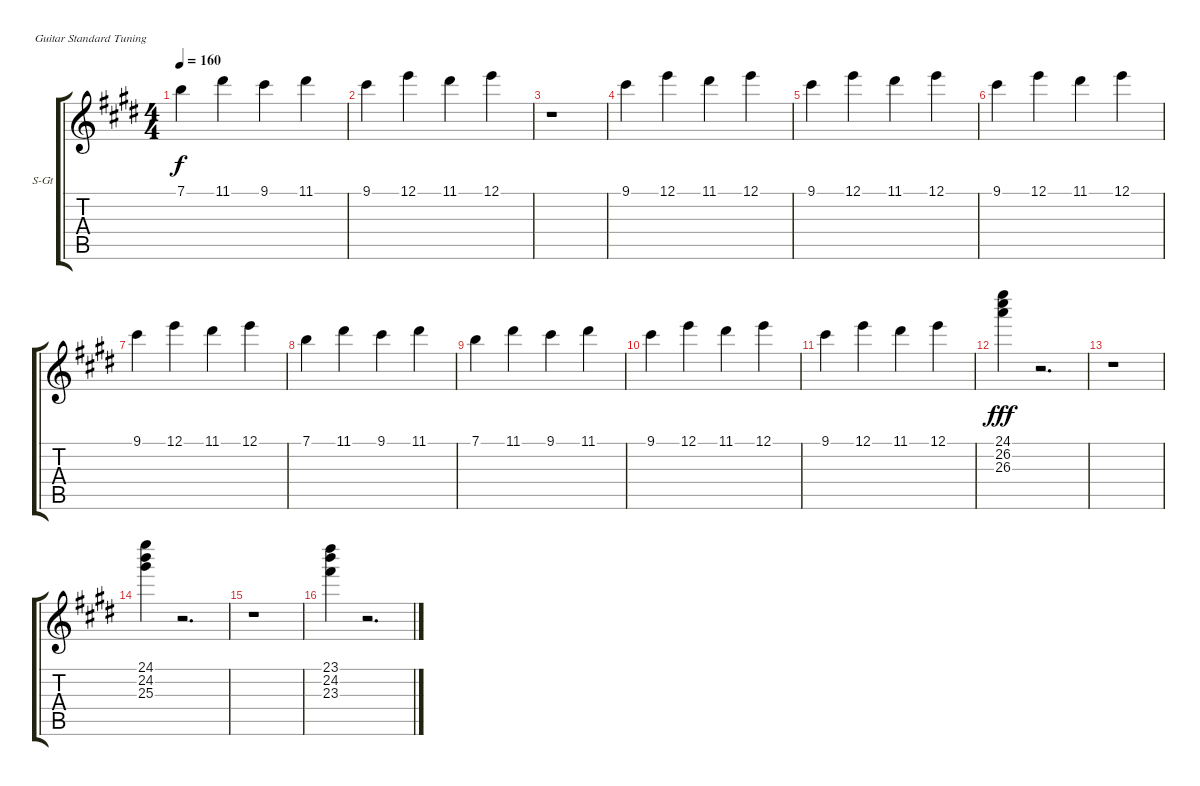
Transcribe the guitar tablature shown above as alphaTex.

\bracketExtendMode groupsimilarinstruments
\firstSystemTrackNameOrientation horizontal
\otherSystemsTrackNameOrientation horizontal
\track ("String" "S-Gt") {instrument stringensemble2}
\staff {score tabs}
\tuning (E4 B3 G3 D3 A2 E2)
\displaytranspose 12
\ts (4 4)
\tempo 160
\clef g2
\ks e
7.1.4{dy f} 11.1.4 9.1.4 11.1.4 |
9.1.4 12.1.4 11.1.4 12.1.4 |
r.1 |
9.1.4 12.1.4 11.1.4 12.1.4 |
9.1.4 12.1.4 11.1.4 12.1.4 |
9.1.4 12.1.4 11.1.4 12.1.4 |
9.1.4 12.1.4 11.1.4 12.1.4 |
7.1.4 11.1.4 9.1.4 11.1.4 |
7.1.4 11.1.4 9.1.4 11.1.4 |
9.1.4 12.1.4 11.1.4 12.1.4 |
9.1.4 12.1.4 11.1.4 12.1.4 |
(24.1 26.2 26.3).4{dy fff} r.2{d} |
r.1 |
(24.1 24.2 25.3).4 r.2{d} |
r.1 |
(23.1 24.2 23.3).4 r.2{d}
